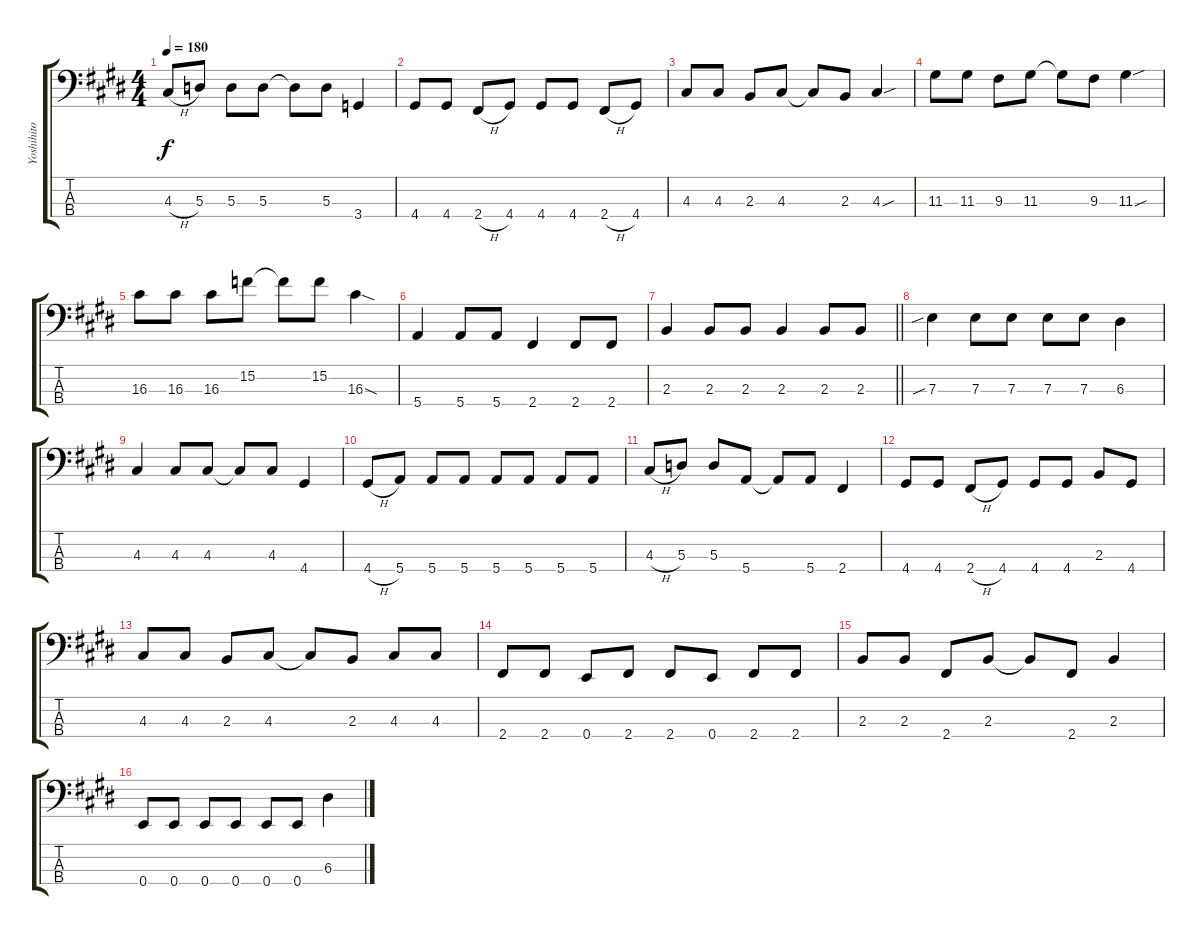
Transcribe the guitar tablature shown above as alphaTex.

\track ("Yoshihito Onda" "Yoshihito ") {instrument electricbasspick}
\staff {score tabs}
\tuning (G2 D2 A1 E1) {hide}
\ts (4 4)
\tempo 180
\clef f4
\ks e
4.3{h}.8{dy f} 5.3.8 5.3.8 5.3.8 5.3{t}.8 5.3.8 3.4.4 |
4.4.8 4.4.8 2.4{h}.8 4.4.8 4.4.8 4.4.8 2.4{h}.8 4.4.8 |
4.3.8 4.3.8 2.3.8 4.3.8 4.3{t}.8 2.3.8 4.3{sou}.4 |
11.3.8 11.3.8 9.3.8 11.3.8 11.3{t}.8 9.3.8 11.3{sou}.4 |
16.3.8 16.3.8 16.3.8 15.2.8 15.2{t}.8 15.2.8 16.3{sod}.4 |
5.4.4 5.4.8 5.4.8 2.4.4 2.4.8 2.4.8 |
\barLineRight lightlight
2.3.4 2.3.8 2.3.8 2.3.4 2.3.8 2.3.8 |
7.3{sib}.4 7.3.8 7.3.8 7.3.8 7.3.8 6.3.4 |
4.3.4 4.3.8 4.3.8 4.3{t}.8 4.3.8 4.4.4 |
4.4{h}.8 5.4.8 5.4.8 5.4.8 5.4.8 5.4.8 5.4.8 5.4.8 |
4.3{h}.8 5.3.8 5.3.8 5.4.8 5.4{t}.8 5.4.8 2.4.4 |
4.4.8 4.4.8 2.4{h}.8 4.4.8 4.4.8 4.4.8 2.3.8 4.4.8 |
4.3.8 4.3.8 2.3.8 4.3.8 4.3{t}.8 2.3.8 4.3.8 4.3.8 |
2.4.8 2.4.8 0.4.8 2.4.8 2.4.8 0.4.8 2.4.8 2.4.8 |
2.3.8 2.3.8 2.4.8 2.3.8 2.3{t}.8 2.4.8 2.3.4 |
0.4.8 0.4.8 0.4.8 0.4.8 0.4.8 0.4.8 6.3.4
